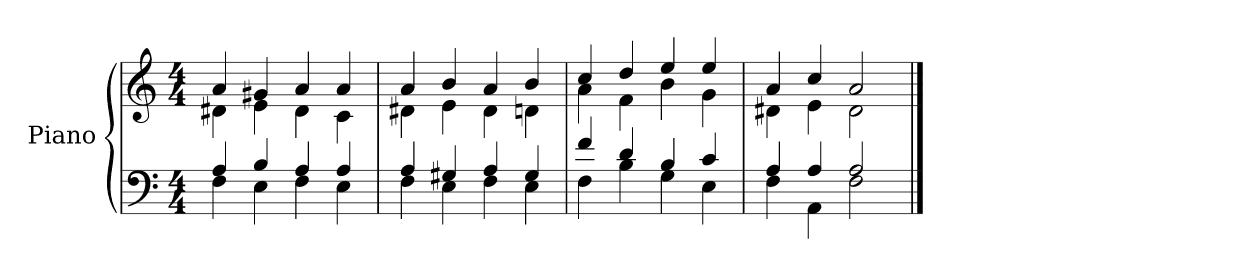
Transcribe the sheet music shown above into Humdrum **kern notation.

**kern	**kern
*part1	*part1
*staff2	*staff1
*I"Piano	*
*I'Pno.	*
*clefF4	*clefG2
*k[]	*k[]
*M4/4	*M4/4
=1	=1
*^	*^
4A/	4F\	4a/	4d#X\
4B/	4E\	4g#X/	4e\
4A/	4F\	4a/	4d#\
4A/	4E\	4a/	4c\
=2	=2	=2	=2
4A/	4F\	4a/	4d#X\
4G#X/	4E\	4b/	4e\
4A/	4F\	4a/	4d#\
4G#/	4E\	4b/	4dn\
=3	=3	=3	=3
4f/	4F\	4cc/	4a\
4d/	4B\	4dd/	4f\
4B/	4G\	4ee/	4b\
4c/	4E\	4ee/	4g\
=4	=4	=4	=4
4A/	4F\	4a/	4d#X\
4A/	4AA\	4cc/	4e\
2A/	2F\	2a/	2d#\
*v	*v	*	*
*	*v	*v
==	==
*-	*-
